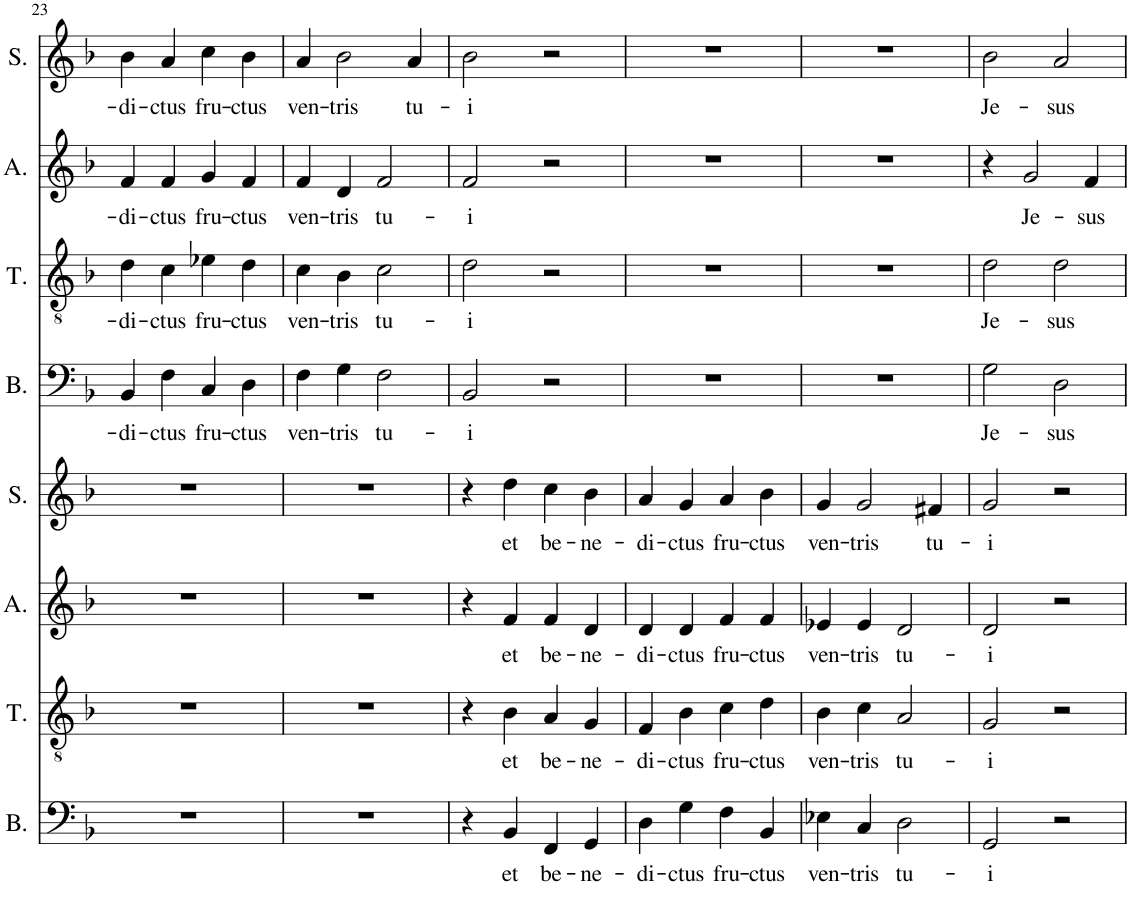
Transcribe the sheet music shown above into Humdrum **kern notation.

**kern	**text	**kern	**text	**kern	**text	**kern	**text	**kern	**text	**kern	**text	**kern	**text	**kern	**text
*part8	*part8	*part7	*part7	*part6	*part6	*part5	*part5	*part4	*part4	*part3	*part3	*part2	*part2	*part1	*part1
*staff8	*staff8	*staff7	*staff7	*staff6	*staff6	*staff5	*staff5	*staff4	*staff4	*staff3	*staff3	*staff2	*staff2	*staff1	*staff1
*I"Basse C2	*	*I"Ténor C2	*	*I"Alto C2	*	*I"Soprano C2	*	*I"Basse C1	*	*I"Ténor C1	*	*I"AltoC1	*	*I"Soprano C1	*
*I'B.	*	*I'T.	*	*I'A.	*	*I'S.	*	*I'B.	*	*I'T.	*	*I'A.	*	*I'S.	*
!!LO:PB:g=z
*clefF4	*	*clefGv2	*	*clefG2	*	*clefG2	*	*clefF4	*	*clefGv2	*	*clefG2	*	*clefG2	*
*k[b-]	*	*k[b-]	*	*k[b-]	*	*k[b-]	*	*k[b-]	*	*k[b-]	*	*k[b-]	*	*k[b-]	*
*M2/2	*	*M2/2	*	*M2/2	*	*M2/2	*	*M2/2	*	*M2/2	*	*M2/2	*	*M2/2	*
=23	=23	=23	=23	=23	=23	=23	=23	=23	=23	=23	=23	=23	=23	=23	=23
!	!	!	!	!	!	!	!	!	!LO:LY:b	!	!LO:LY:b	!	!LO:LY:b	!	!LO:LY:b
1r	.	1r	.	1r	.	1r	.	4BB-/	-di-	4d\	-di-	4f/	-di-	4b-\	-di-
!	!	!	!	!	!	!	!	!	!LO:LY:b	!	!LO:LY:b	!	!LO:LY:b	!	!LO:LY:b
.	.	.	.	.	.	.	.	4F\	-ctus	4c\	-ctus	4f/	-ctus	4a/	-ctus
!	!	!	!	!	!	!	!	!	!LO:LY:b	!	!LO:LY:b	!	!LO:LY:b	!	!LO:LY:b
.	.	.	.	.	.	.	.	4C/	fru-	4e-X\	fru-	4g/	fru-	4cc\	fru-
!	!	!	!	!	!	!	!	!	!LO:LY:b	!	!LO:LY:b	!	!LO:LY:b	!	!LO:LY:b
.	.	.	.	.	.	.	.	4D\	-ctus	4d\	-ctus	4f/	-ctus	4b-\	-ctus
=24	=24	=24	=24	=24	=24	=24	=24	=24	=24	=24	=24	=24	=24	=24	=24
!	!	!	!	!	!	!	!	!	!LO:LY:b	!	!LO:LY:b	!	!LO:LY:b	!	!LO:LY:b
1r	.	1r	.	1r	.	1r	.	4F\	ven-	4c\	ven-	4f/	ven-	4a/	ven-
!	!	!	!	!	!	!	!	!	!LO:LY:b	!	!LO:LY:b	!	!LO:LY:b	!	!LO:LY:b
.	.	.	.	.	.	.	.	4G\	-tris	4B-\	-tris	4d/	-tris	2b-\	-tris
!	!	!	!	!	!	!	!	!	!LO:LY:b	!	!LO:LY:b	!	!LO:LY:b	!	!
.	.	.	.	.	.	.	.	2F\	tu-	2c\	tu-	2f/	tu-	.	.
!	!	!	!	!	!	!	!	!	!	!	!	!	!	!	!LO:LY:b
.	.	.	.	.	.	.	.	.	.	.	.	.	.	4a/	tu-
=25	=25	=25	=25	=25	=25	=25	=25	=25	=25	=25	=25	=25	=25	=25	=25
!	!	!	!	!	!	!	!	!	!LO:LY:b	!	!LO:LY:b	!	!LO:LY:b	!	!LO:LY:b
4r	.	4r	.	4r	.	4r	.	2BB-/	-i	2d\	-i	2f/	-i	2b-\	-i
!	!LO:LY:b	!	!LO:LY:b	!	!LO:LY:b	!	!LO:LY:b	!	!	!	!	!	!	!	!
4BB-/	et	4B-\	et	4f/	et	4dd\	et	.	.	.	.	.	.	.	.
!	!LO:LY:b	!	!LO:LY:b	!	!LO:LY:b	!	!LO:LY:b	!	!	!	!	!	!	!	!
4FF/	be-	4A/	be-	4f/	be-	4cc\	be-	2r	.	2r	.	2r	.	2r	.
!	!LO:LY:b	!	!LO:LY:b	!	!LO:LY:b	!	!LO:LY:b	!	!	!	!	!	!	!	!
4GG/	-ne-	4G/	-ne-	4d/	-ne-	4b-\	-ne-	.	.	.	.	.	.	.	.
=26	=26	=26	=26	=26	=26	=26	=26	=26	=26	=26	=26	=26	=26	=26	=26
!	!LO:LY:b	!	!LO:LY:b	!	!LO:LY:b	!	!LO:LY:b	!	!	!	!	!	!	!	!
4D\	-di-	4F/	-di-	4d/	-di-	4a/	-di-	1r	.	1r	.	1r	.	1r	.
!	!LO:LY:b	!	!LO:LY:b	!	!LO:LY:b	!	!LO:LY:b	!	!	!	!	!	!	!	!
4G\	-ctus	4B-\	-ctus	4d/	-ctus	4g/	-ctus	.	.	.	.	.	.	.	.
!	!LO:LY:b	!	!LO:LY:b	!	!LO:LY:b	!	!LO:LY:b	!	!	!	!	!	!	!	!
4F\	fru-	4c\	fru-	4f/	fru-	4a/	fru-	.	.	.	.	.	.	.	.
!	!LO:LY:b	!	!LO:LY:b	!	!LO:LY:b	!	!LO:LY:b	!	!	!	!	!	!	!	!
4BB-/	-ctus	4d\	-ctus	4f/	-ctus	4b-\	-ctus	.	.	.	.	.	.	.	.
=27	=27	=27	=27	=27	=27	=27	=27	=27	=27	=27	=27	=27	=27	=27	=27
!	!LO:LY:b	!	!LO:LY:b	!	!LO:LY:b	!	!LO:LY:b	!	!	!	!	!	!	!	!
4E-X\	ven-	4B-\	ven-	4e-X/	ven-	4g/	ven-	1r	.	1r	.	1r	.	1r	.
!	!LO:LY:b	!	!LO:LY:b	!	!LO:LY:b	!	!LO:LY:b	!	!	!	!	!	!	!	!
4C/	-tris	4c\	-tris	4e-/	-tris	2g/	-tris	.	.	.	.	.	.	.	.
!	!LO:LY:b	!	!LO:LY:b	!	!LO:LY:b	!	!	!	!	!	!	!	!	!	!
2D\	tu-	2A/	tu-	2d/	tu-	.	.	.	.	.	.	.	.	.	.
!	!	!	!	!	!	!	!LO:LY:b	!	!	!	!	!	!	!	!
.	.	.	.	.	.	4f#X/	tu-	.	.	.	.	.	.	.	.
=28	=28	=28	=28	=28	=28	=28	=28	=28	=28	=28	=28	=28	=28	=28	=28
!	!LO:LY:b	!	!LO:LY:b	!	!LO:LY:b	!	!LO:LY:b	!	!LO:LY:b	!	!LO:LY:b	!	!	!	!LO:LY:b
2GG/	-i	2G/	-i	2d/	-i	2g/	-i	2G\	Je-	2d\	Je-	4r	.	2b-\	Je-
!	!	!	!	!	!	!	!	!	!	!	!	!	!LO:LY:b	!	!
.	.	.	.	.	.	.	.	.	.	.	.	2g/	Je-	.	.
!	!	!	!	!	!	!	!	!	!LO:LY:b	!	!LO:LY:b	!	!	!	!LO:LY:b
2r	.	2r	.	2r	.	2r	.	2D\	-sus	2d\	-sus	.	.	2a/	-sus
!	!	!	!	!	!	!	!	!	!	!	!	!	!LO:LY:b	!	!
.	.	.	.	.	.	.	.	.	.	.	.	4f/	-sus	.	.
=	=	=	=	=	=	=	=	=	=	=	=	=	=	=	=
*-	*-	*-	*-	*-	*-	*-	*-	*-	*-	*-	*-	*-	*-	*-	*-
